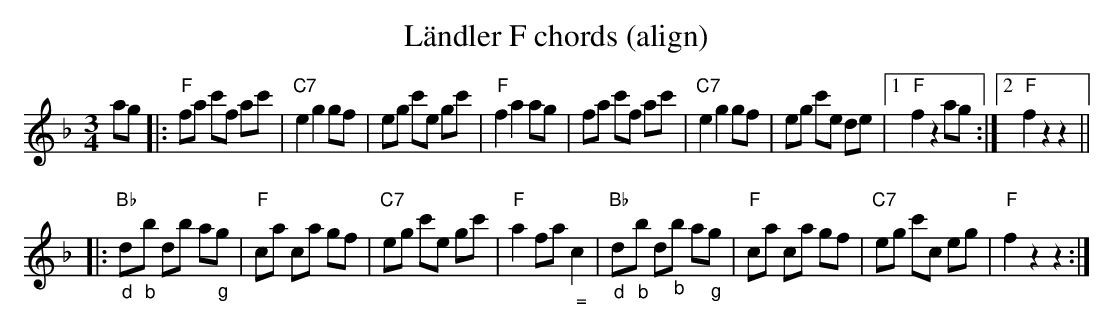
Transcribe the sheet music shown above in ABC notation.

X:1
T: L\"andler F chords (align)
M:3/4
L:1/8
K:F %%MIDI gchordon
ag |: "F"fa c'f ac' | "C7"e2g2gf | eg c'e gc' | "F"f2a2ag | fa c'f ac' | \
"C7"e2g2gf | eg c'e de |1 "F"f2z2ag :|2 "F"f2z2z2 ||
|: "Bb""_d"d"_b"b db a"_g"g | "F"ca ca gf | \
"C7"eg c'e gc' | "F"a2fa"_ ="c2 | "Bb""_d"d"_b"b d"_b"b a"_g"g | "F"ca ca gf | "C7"eg c'c eg | "F"f2z2z2 :|
